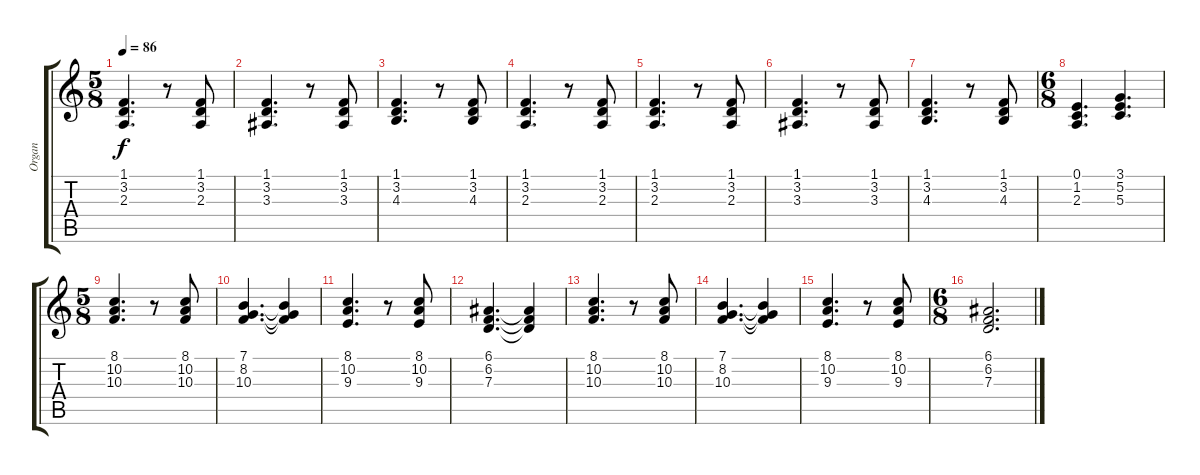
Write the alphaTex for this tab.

\track ("Organ" "Organ") {instrument percussiveorgan}
\staff {score tabs}
\tuning (E4 B3 G3 D3 A2 E2) {hide}
\ts (5 8)
\tempo 86
\clef g2
\ks c
(1.1 3.2 2.3).4{d dy f} r.8 (1.1 3.2 2.3).8 |
(1.1 3.2 3.3).4{d} r.8 (1.1 3.2 3.3).8 |
(1.1 3.2 4.3).4{d} r.8 (1.1 3.2 4.3).8 |
(1.1 3.2 2.3).4{d} r.8 (1.1 3.2 2.3).8 |
(1.1 3.2 2.3).4{d} r.8 (1.1 3.2 2.3).8 |
(1.1 3.2 3.3).4{d} r.8 (1.1 3.2 3.3).8 |
(1.1 3.2 4.3).4{d} r.8 (1.1 3.2 4.3).8 |
\ts (6 8)
(0.1 1.2 2.3).4{d} (3.1 5.2 5.3).4{d} |
\ts (5 8)
(8.1 10.2 10.3).4{d} r.8 (8.1 10.2 10.3).8 |
(7.1 8.2 10.3).4{d} (7.1{t} 8.2{t} 10.3{t}).4 |
(8.1 10.2 9.3).4{d} r.8 (8.1 10.2 9.3).8 |
(6.1 6.2 7.3).4{d} (6.1{t} 6.2{t} 7.3{t}).4 |
(8.1 10.2 10.3).4{d} r.8 (8.1 10.2 10.3).8 |
(7.1 8.2 10.3).4{d} (7.1{t} 8.2{t} 10.3{t}).4 |
(8.1 10.2 9.3).4{d} r.8 (8.1 10.2 9.3).8 |
\ts (6 8)
(6.1 6.2 7.3).2{d}
